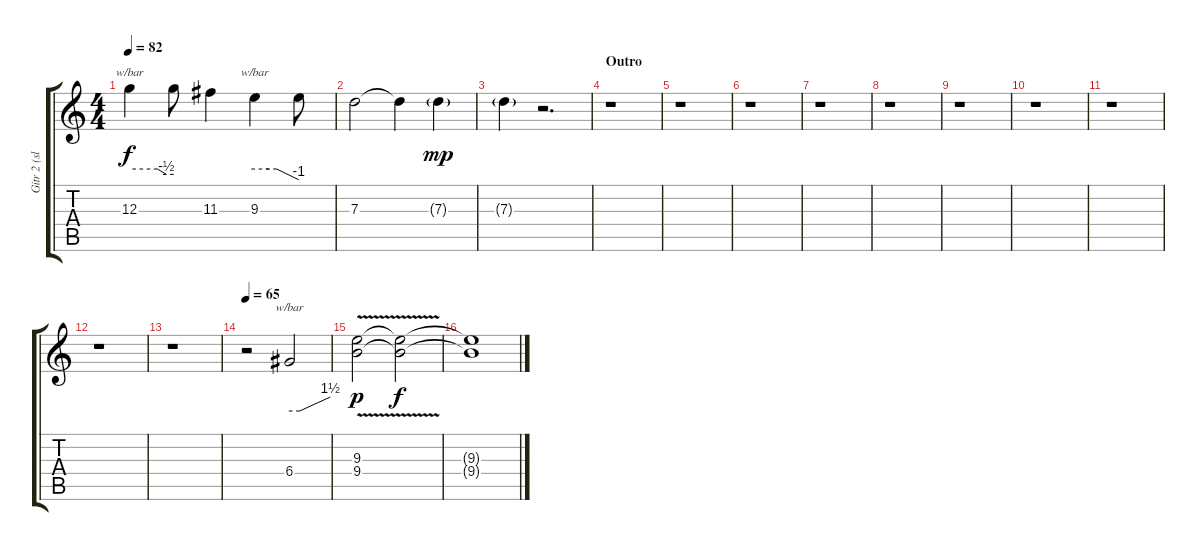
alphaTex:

\track ("Gitr 2 (slide)" "Gitr 2 (sl") {instrument overdrivenguitar}
\staff {score tabs}
\tuning (E4 B3 G3 D3 A2 E2) {hide}
\ts (4 4)
\tempo 82
\clef g2
\ks c
12.3.4{tbe (custom default 0 0 38 0 50 -2 60 -2) dy f} 12.3{t}.8 11.3.4 9.3.4{tbe (custom default 0 0 20 0 30 0 60 -4)} 9.3{t}.8 |
7.3.2 7.3{t}.4 7.3{g}.4{dy mp} |
7.3{g}.4 r.2{d} |
\section ("" "Outro")
r.1 |
r.1 |
r.1 |
r.1 |
r.1 |
r.1 |
r.1 |
r.1 |
r.1 |
r.1 |
\tempo 65
r.2 6.4.2{tbe (custom default 0 0 15 0 60 6)} |
(9.3{v} 9.4).2{dy p volume 0} (9.3{t} 9.4{t}).2{dy f} |
(9.3{t} 9.4{t}).1
